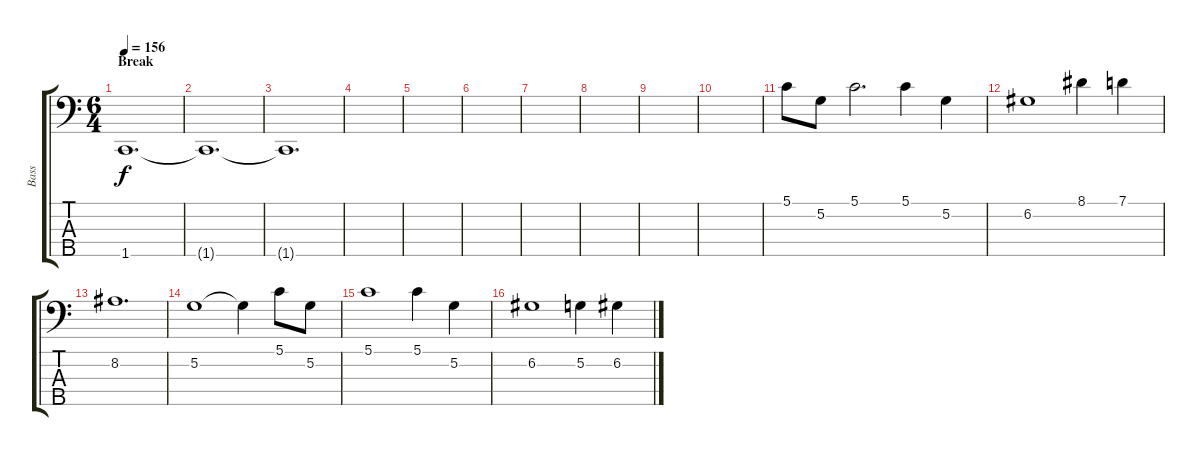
\track ("Bass" "Bass") {instrument electricbassfinger}
\staff {score tabs}
\tuning (G2 D2 A1 E1 B0) {hide}
\ts (6 4)
\section ("" "Break")
\tempo 156
\clef f4
\ks c
1.5.1{d dy f} |
1.5{t}.1{d} |
1.5{t}.1{d volume 0} |
|
|
|
|
|
|
|
5.1.8{volume 12} 5.2.8 5.1.2{d} 5.1.4 5.2.4 |
6.2.1 8.1.4 7.1.4 |
8.2.1{d} |
5.2.1 5.2{t}.4 5.1.8 5.2.8 |
5.1.1 5.1.4 5.2.4 |
6.2.1 5.2.4 6.2.4
